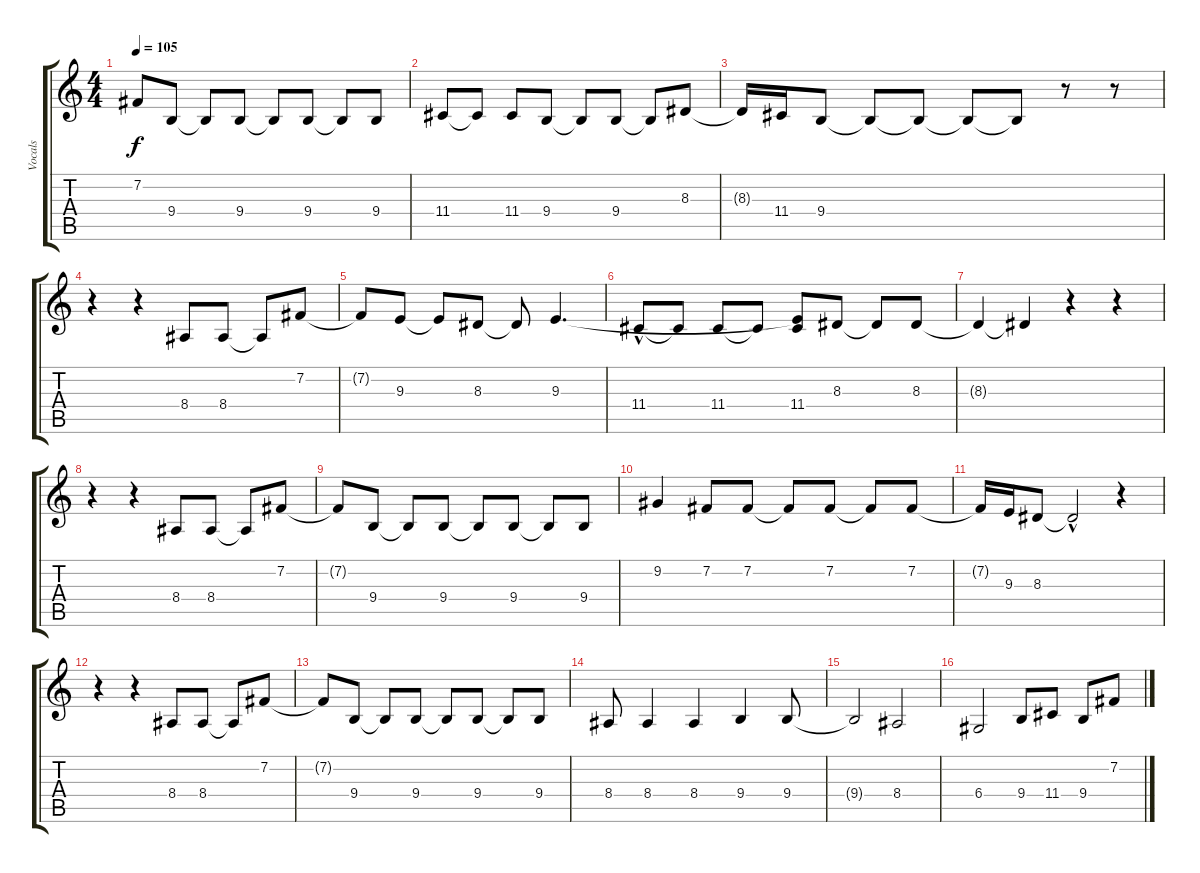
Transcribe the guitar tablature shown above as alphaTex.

\track ("Vocals" "Vocals") {instrument altosax}
\staff {score tabs}
\tuning (E4 B3 G3 D3 A2 E2) {hide}
\ts (4 4)
\tempo 105
\clef g2
\ks c
7.2{t}.8{dy f} 9.4.8 9.4{t}.8 9.4.8 9.4{t}.8 9.4.8 9.4{t}.8 9.4.8 |
11.4.8 11.4{t}.8 11.4.8 9.4.8 9.4{t}.8 9.4.8 9.4{t}.8 8.3.8 |
8.3{t}.16 11.4.16 9.4.8 9.4{t}.8 9.4{t}.8 9.4{t}.8 9.4{t}.8 r.8 r.8 |
r.4 r.4 8.4.8 8.4.8 8.4{t}.8 7.2.8 |
7.2{t}.8 9.3.8 9.3{t}.8 8.3.8 8.3{t}.8 9.3.4{d} |
11.4{hac}.8 11.4{t}.8 11.4.8 11.4{t}.8 (9.3{t} 11.4).8 8.3.8 8.3{t}.8 8.3.8 |
8.3{t}.4 8.3{t}.4 r.4 r.4 |
r.4 r.4 8.4.8 8.4.8 8.4{t}.8 7.2.8 |
7.2{t}.8 9.4.8 9.4{t}.8 9.4.8 9.4{t}.8 9.4.8 9.4{t}.8 9.4.8 |
9.2.4 7.2.8 7.2.8 7.2{t}.8 7.2.8 7.2{t}.8 7.2.8 |
7.2{t}.16 9.3.16 8.3.8 8.3{hac t}.2 r.4 |
r.4 r.4 8.4.8 8.4.8 8.4{t}.8 7.2.8 |
7.2{t}.8 9.4.8 9.4{t}.8 9.4.8 9.4{t}.8 9.4.8 9.4{t}.8 9.4.8 |
8.4.8 8.4.4 8.4.4 9.4.4 9.4.8 |
9.4{t}.2 8.4.2 |
6.4.2 9.4.8 11.4.8 9.4.8 7.2.8
